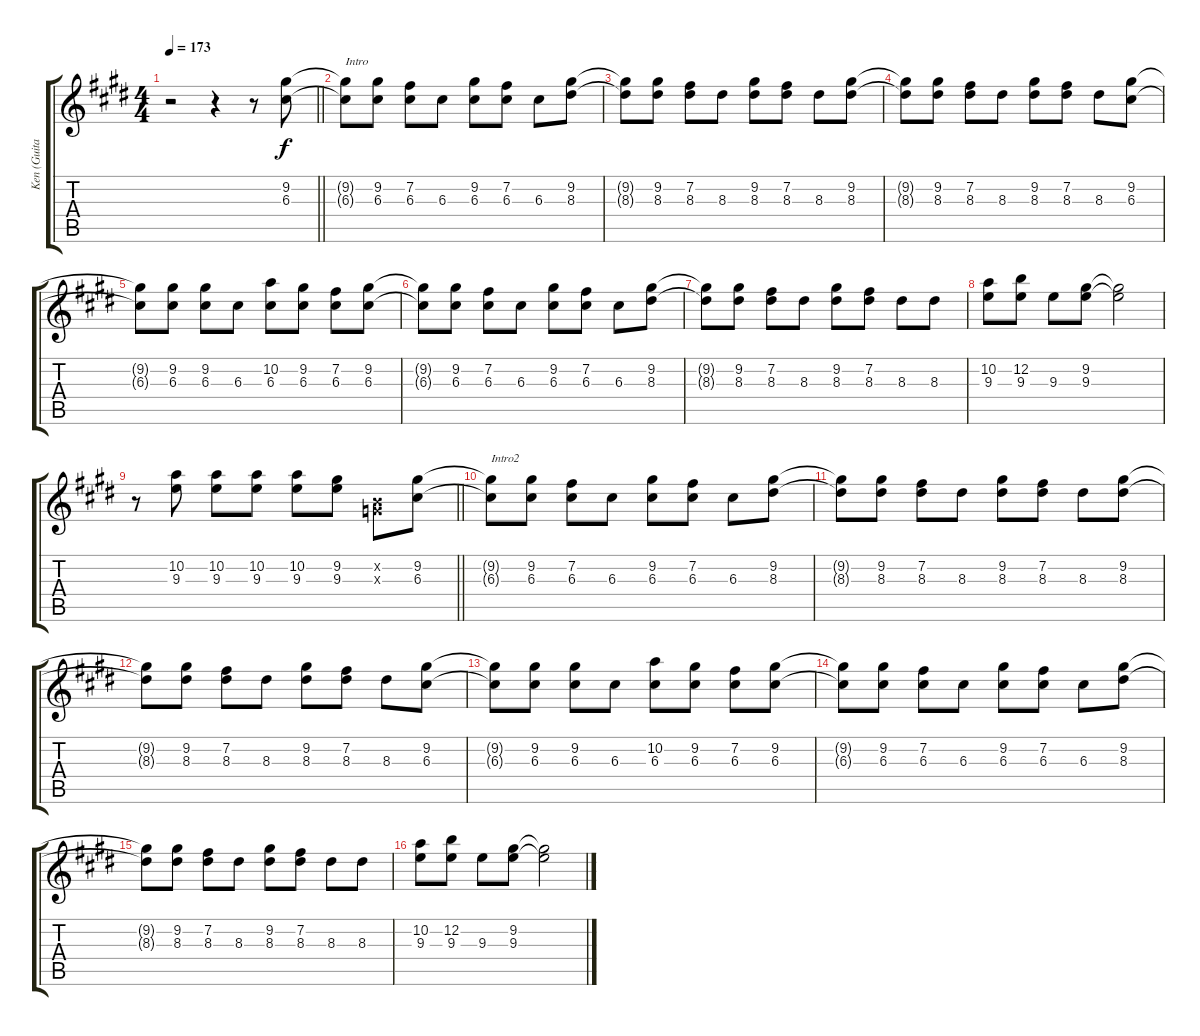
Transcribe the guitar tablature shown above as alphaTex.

\track ("Ken (Guitar I)" "Ken (Guita") {instrument distortionguitar}
\staff {score tabs}
\tuning (E4 B3 G3 D3 A2 E2) {hide}
\ts (4 4)
\tempo 173
\clef g2
\barLineRight lightlight
\ks e
r.2{dy f instrument distortionguitar} r.4 r.8 (9.2 6.3).8 |
(9.2{t} 6.3{t}).8{txt "Intro"} (9.2 6.3).8 (7.2 6.3).8 6.3.8 (9.2 6.3).8 (7.2 6.3).8 6.3.8 (9.2 8.3).8 |
(9.2{t} 8.3{t}).8 (9.2 8.3).8 (7.2 8.3).8 8.3.8 (9.2 8.3).8 (7.2 8.3).8 8.3.8 (9.2 8.3).8 |
(9.2{t} 8.3{t}).8 (9.2 8.3).8 (7.2 8.3).8 8.3.8 (9.2 8.3).8 (7.2 8.3).8 8.3.8 (9.2 6.3).8 |
(9.2{t} 6.3{t}).8 (9.2 6.3).8 (9.2 6.3).8 6.3.8 (10.2 6.3).8 (9.2 6.3).8 (7.2 6.3).8 (9.2 6.3).8 |
(9.2{t} 6.3{t}).8 (9.2 6.3).8 (7.2 6.3).8 6.3.8 (9.2 6.3).8 (7.2 6.3).8 6.3.8 (9.2 8.3).8 |
(9.2{t} 8.3{t}).8 (9.2 8.3).8 (7.2 8.3).8 8.3.8 (9.2 8.3).8 (7.2 8.3).8 8.3.8 8.3.8 |
(10.2 9.3).8 (12.2 9.3).8 9.3.8 (9.2 9.3).8 (9.2{t} 9.3{t}).2 |
\barLineRight lightlight
r.8 (10.2 9.3).8 (10.2 9.3).8 (10.2 9.3).8 (10.2 9.3).8 (9.2 9.3).8 (0.2{x} 0.3{x}).8 (9.2 6.3).8 |
(9.2{t} 6.3{t}).8{txt "Intro2"} (9.2 6.3).8 (7.2 6.3).8 6.3.8 (9.2 6.3).8 (7.2 6.3).8 6.3.8 (9.2 8.3).8 |
(9.2{t} 8.3{t}).8 (9.2 8.3).8 (7.2 8.3).8 8.3.8 (9.2 8.3).8 (7.2 8.3).8 8.3.8 (9.2 8.3).8 |
(9.2{t} 8.3{t}).8 (9.2 8.3).8 (7.2 8.3).8 8.3.8 (9.2 8.3).8 (7.2 8.3).8 8.3.8 (9.2 6.3).8 |
(9.2{t} 6.3{t}).8 (9.2 6.3).8 (9.2 6.3).8 6.3.8 (10.2 6.3).8 (9.2 6.3).8 (7.2 6.3).8 (9.2 6.3).8 |
(9.2{t} 6.3{t}).8 (9.2 6.3).8 (7.2 6.3).8 6.3.8 (9.2 6.3).8 (7.2 6.3).8 6.3.8 (9.2 8.3).8 |
(9.2{t} 8.3{t}).8 (9.2 8.3).8 (7.2 8.3).8 8.3.8 (9.2 8.3).8 (7.2 8.3).8 8.3.8 8.3.8 |
(10.2 9.3).8 (12.2 9.3).8 9.3.8 (9.2 9.3).8 (9.2{t} 9.3{t}).2
